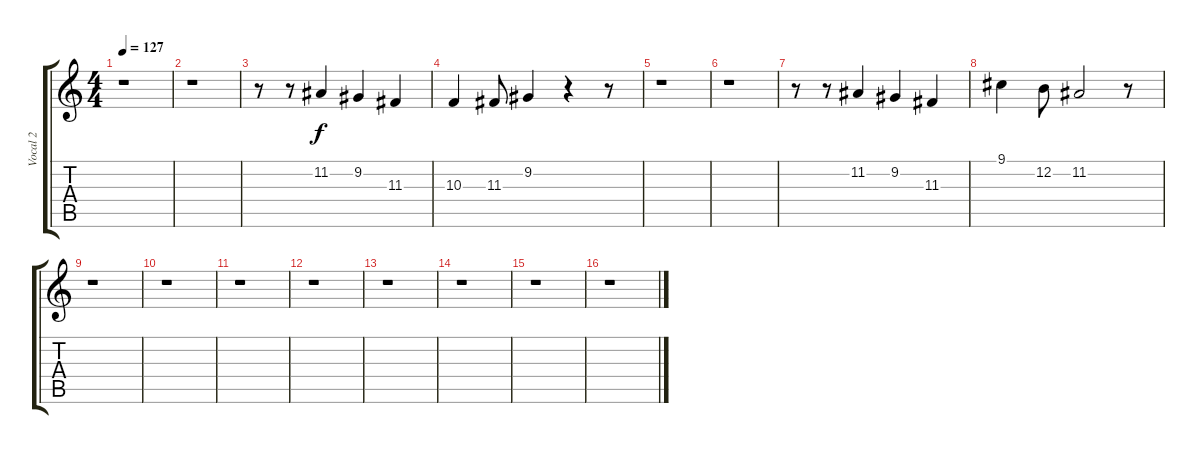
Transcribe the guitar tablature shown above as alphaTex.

\track ("Vocal 2" "Vocal 2") {instrument pad7halo}
\staff {score tabs}
\tuning (E4 B3 G3 D3 A2 E2) {hide}
\ts (4 4)
\tempo 127
\clef g2
\ks c
r.1{dy f} |
r.1 |
r.8 r.8 11.2.4 9.2.4 11.3.4 |
10.3.4 11.3.8 9.2.4 r.4 r.8 |
r.1 |
r.1 |
r.8 r.8 11.2.4 9.2.4 11.3.4 |
9.1.4 12.2.8 11.2.2 r.8 |
r.1 |
r.1 |
r.1 |
r.1 |
r.1 |
r.1 |
r.1 |
r.1
